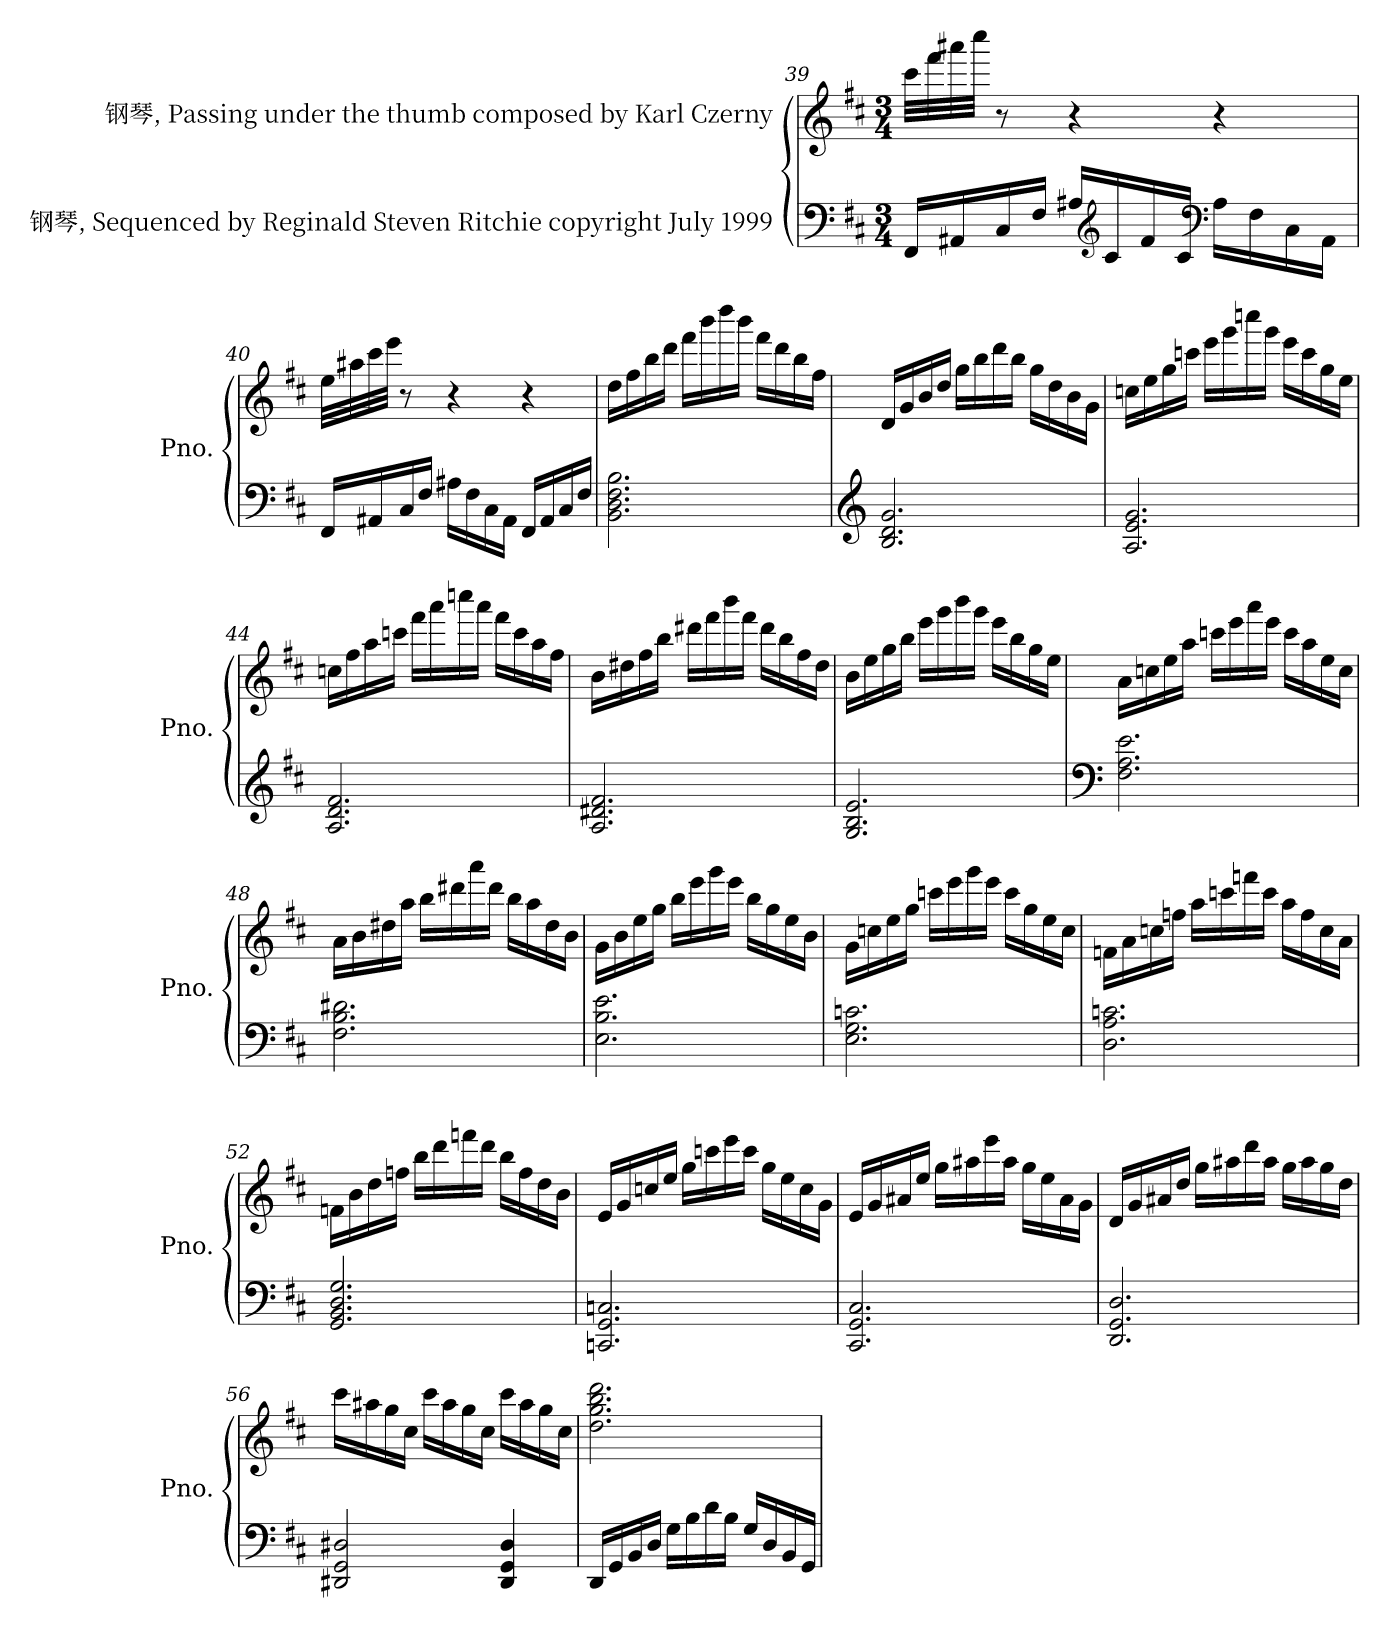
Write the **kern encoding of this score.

**kern	**kern
*part2	*part1
*staff2	*staff1
*I"钢琴, Sequenced by Reginald Steven Ritchie copyright July 1999	*I"钢琴, Passing under the thumb composed by Karl Czerny
*	*I'Pno.
*clefF4	*clefG2
*k[f#c#]	*k[f#c#]
*M3/4	*M3/4
=39	=39
16FF#/LL	32ccc#\LLL
.	32fff#\
16AA#X/	32aaa#X\
.	32cccc#\JJJ
16C#/	8r
16F#/JJ	.
16A#X/LL	4r
*clefG2	*
16c#/	.
16f#/	.
16c#/JJ	.
*clefF4	*
16A#\LL	4r
16F#\	.
16C#\	.
16AA#\JJ	.
!!LO:LB:g=z
=40	=40
16FF#/LL	32ee\LLL
.	32aa#X\
16AA#X/	32ccc#\
.	32eee\JJJ
16C#/	8r
16F#/JJ	.
16A#X\LL	4r
16F#\	.
16C#\	.
16AA#\JJ	.
16FF#/LL	4r
16AA#/	.
16C#/	.
16F#/JJ	.
=41	=41
2.BB\ 2.D\ 2.F#\ 2.B\	16dd\LL
.	16ff#\
.	16bb\
.	16ddd\JJ
.	16fff#\LL
.	16bbb\
.	16dddd\
.	16bbb\JJ
.	16fff#\LL
.	16ddd\
.	16bb\
.	16ff#\JJ
!!LO:PB:g=z
=42	=42
*clefG2	*
2.B/ 2.d/ 2.g/	16d/LL
.	16g/
.	16b/
.	16dd/JJ
.	16gg\LL
.	16bb\
.	16ddd\
.	16bb\JJ
.	16gg\LL
.	16dd\
.	16b\
.	16g\JJ
=43	=43
2.A/ 2.e/ 2.g/	16ccn\LL
.	16ee\
.	16gg\
.	16cccn\JJ
.	16eee\LL
.	16ggg\
.	16ccccn\
.	16ggg\JJ
.	16eee\LL
.	16ccc\
.	16gg\
.	16ee\JJ
!!LO:LB:g=z
=44	=44
2.A/ 2.d/ 2.f#/	16ccn\LL
.	16ff#\
.	16aa\
.	16cccn\JJ
.	16fff#\LL
.	16aaa\
.	16ccccn\
.	16aaa\JJ
.	16fff#\LL
.	16ccc\
.	16aa\
.	16ff#\JJ
=45	=45
2.A/ 2.d#X/ 2.f#/	16b\LL
.	16dd#X\
.	16ff#\
.	16bb\JJ
.	16ddd#X\LL
.	16fff#\
.	16bbb\
.	16fff#\JJ
.	16ddd#\LL
.	16bb\
.	16ff#\
.	16dd#\JJ
!!LO:LB:g=z
=46	=46
2.G/ 2.B/ 2.e/	16b\LL
.	16ee\
.	16gg\
.	16bb\JJ
.	16eee\LL
.	16ggg\
.	16bbb\
.	16ggg\JJ
.	16eee\LL
.	16bb\
.	16gg\
.	16ee\JJ
=47	=47
*clefF4	*
2.F#\ 2.A\ 2.e\	16a\LL
.	16ccn\
.	16ee\
.	16aa\JJ
.	16cccn\LL
.	16eee\
.	16aaa\
.	16eee\JJ
.	16ccc\LL
.	16aa\
.	16ee\
.	16cc\JJ
!!LO:LB:g=z
=48	=48
2.F#\ 2.B\ 2.d#X\	16a\LL
.	16b\
.	16dd#X\
.	16aa\JJ
.	16bb\LL
.	16ddd#X\
.	16aaa\
.	16ddd#\JJ
.	16bb\LL
.	16aa\
.	16dd#\
.	16b\JJ
=49	=49
2.E\ 2.B\ 2.e\	16g\LL
.	16b\
.	16ee\
.	16gg\JJ
.	16bb\LL
.	16eee\
.	16ggg\
.	16eee\JJ
.	16bb\LL
.	16gg\
.	16ee\
.	16b\JJ
!!LO:LB:g=z
=50	=50
2.E\ 2.G\ 2.cn\	16g\LL
.	16ccn\
.	16ee\
.	16gg\JJ
.	16cccn\LL
.	16eee\
.	16ggg\
.	16eee\JJ
.	16ccc\LL
.	16gg\
.	16ee\
.	16cc\JJ
=51	=51
2.D\ 2.A\ 2.cn\	16fn\LL
.	16a\
.	16ccn\
.	16ffn\JJ
.	16aa\LL
.	16cccn\
.	16fffn\
.	16ccc\JJ
.	16aa\LL
.	16ff\
.	16cc\
.	16a\JJ
!!LO:LB:g=z
=52	=52
2.GG/ 2.BB/ 2.D/ 2.G/	16fn\LL
.	16b\
.	16dd\
.	16ffn\JJ
.	16bb\LL
.	16ddd\
.	16fffn\
.	16ddd\JJ
.	16bb\LL
.	16ff\
.	16dd\
.	16b\JJ
=53	=53
2.CCn/ 2.GG/ 2.Cn/	16e/LL
.	16g/
.	16ccn/
.	16ee/JJ
.	16gg\LL
.	16cccn\
.	16eee\
.	16ccc\JJ
.	16gg\LL
.	16ee\
.	16cc\
.	16g\JJ
!!LO:PB:g=z
=54	=54
2.CC#/ 2.GG/ 2.C#/	16e/LL
.	16g/
.	16a#X/
.	16ee/JJ
.	16gg\LL
.	16aa#X\
.	16eee\
.	16aa#\JJ
.	16gg\LL
.	16ee\
.	16a#\
.	16g\JJ
=55	=55
2.DD/ 2.GG/ 2.D/	16d/LL
.	16g/
.	16a#X/
.	16dd/JJ
.	16gg\LL
.	16aa#X\
.	16ddd\
.	16aa#\JJ
.	16gg\LL
.	16aa#\
.	16gg\
.	16dd\JJ
=56	=56
2DD#X/ 2GG/ 2D#X/	16ccc#\LL
.	16aa#X\
.	16gg\
.	16cc#\JJ
.	16ccc#\LL
.	16aa#\
.	16gg\
.	16cc#\JJ
4DD#/ 4GG/ 4D#/	16ccc#\LL
.	16aa#\
.	16gg\
.	16cc#\JJ
!!LO:LB:g=z
=57	=57
16DD/LL	2.dd\ 2.gg\ 2.bb\ 2.ddd\
16GG/	.
16BB/	.
16D/JJ	.
16G\LL	.
16B\	.
16d\	.
16B\JJ	.
16G/LL	.
16D/	.
16BB/	.
16GG/JJ	.
=	=
*-	*-
